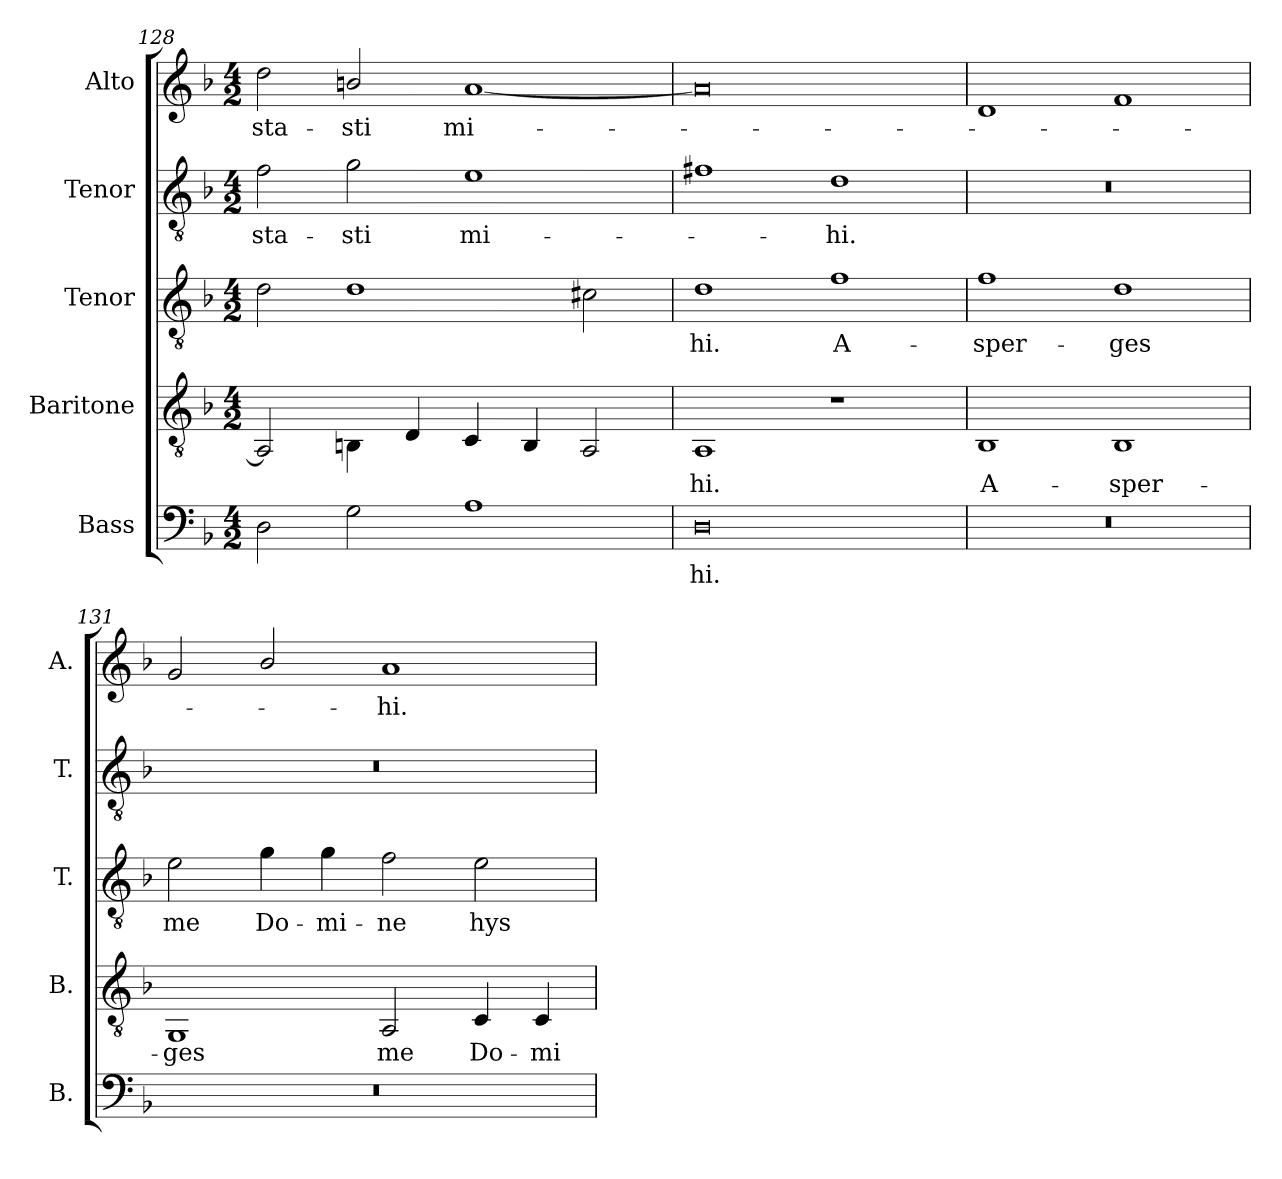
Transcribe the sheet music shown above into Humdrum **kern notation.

**kern	**text	**kern	**text	**kern	**text	**kern	**text	**kern	**text
*part5	*part5	*part4	*part4	*part3	*part3	*part2	*part2	*part1	*part1
*staff5	*staff5	*staff4	*staff4	*staff3	*staff3	*staff2	*staff2	*staff1	*staff1
*I"Bass	*	*I"Baritone	*	*I"Tenor	*	*I"Tenor	*	*I"Alto	*
*I'B.	*	*I'B.	*	*I'T.	*	*I'T.	*	*I'A.	*
*clefF4	*	*clefGv2	*	*clefGv2	*	*clefGv2	*	*clefG2	*
*	*	*	*	*ITrd7c12	*	*ITrd7c12	*	*	*
*k[b-]	*	*k[b-]	*	*k[b-]	*	*k[b-]	*	*k[b-]	*
*F:	*	*F:	*	*F:	*	*F:	*	*F:	*
*M4/2	*	*M4/2	*	*M4/2	*	*M4/2	*	*M4/2	*
=128	=128	=128	=128	=128	=128	=128	=128	=128	=128
!	!	!	!	!	!	!	!LO:LY:b:color=#000000	!	!
!	!	!	!	!	!	!	!	!	!LO:LY:b:color=#000000
2Di\	.	2AAi/]	.	2Di\	.	2Fi\	-sta-	2ddi\	-sta-
!	!	!	!	!	!	!	!LO:LY:b:color=#000000	!	!
!	!	!	!	!	!	!	!	!	!LO:LY:b:color=#000000
2Gi\	.	4BBni\	.	1Di	.	2Gi\	-sti	2bni/	-sti
.	.	4Di/	.	.	.	.	.	.	.
!	!	!	!	!	!	!	!LO:LY:b:color=#000000	!	!
!	!	!	!	!	!	!	!	!	!LO:LY:b:color=#000000
1Ai	.	4Ci/	.	.	.	1Ei	mi-	[1ai	mi-
.	.	4BBi/	.	.	.	.	.	.	.
.	.	2AAi/	.	2C#Xi\	.	.	.	.	.
=129	=129	=129	=129	=129	=129	=129	=129	=129	=129
!	!LO:LY:b:color=#000000	!	!	!	!	!	!	!	!
!	!	!	!LO:LY:b:color=#000000	!	!	!	!	!	!
!	!	!	!	!	!LO:LY:b:color=#000000	!	!	!	!
0Di	-hi.	1AAi	-hi.	1Di	-hi.	1F#Xi	.	0ai]	.
!	!	!	!	!	!LO:LY:b:color=#000000	!	!	!	!
!	!	!	!	!	!	!	!LO:LY:b:color=#000000	!	!
.	.	1r	.	1Fi	A-	1Di	-hi.	.	.
=130	=130	=130	=130	=130	=130	=130	=130	=130	=130
!LO:N:vis=1	!	!	!	!	!	!	!	!	!
!	!	!	!LO:LY:b:color=#000000	!	!	!	!	!	!
!	!	!	!	!	!LO:LY:b:color=#000000	!LO:N:vis=1	!	!	!
0r	.	1BB-i	A-	1Fi	-sper-	0r	.	1di	.
!	!	!	!LO:LY:b:color=#000000	!	!	!	!	!	!
!	!	!	!	!	!LO:LY:b:color=#000000	!	!	!	!
.	.	1BB-i	-sper-	1Di	-ges	.	.	1fi	.
=131	=131	=131	=131	=131	=131	=131	=131	=131	=131
!LO:N:vis=1	!	!	!	!	!	!	!	!	!
!	!	!	!LO:LY:b:color=#000000	!	!	!	!	!	!
!	!	!	!	!	!LO:LY:b:color=#000000	!LO:N:vis=1	!	!	!
0r	.	1GGi	-ges	2Ei\	me	0r	.	2gi/	.
!	!	!	!	!	!LO:LY:b:color=#000000	!	!	!	!
.	.	.	.	4Gi\	Do-	.	.	2b-i/	.
!	!	!	!	!	!LO:LY:b:color=#000000	!	!	!	!
.	.	.	.	4Gi\	-mi-	.	.	.	.
!	!	!	!LO:LY:b:color=#000000	!	!	!	!	!	!
!	!	!	!	!	!LO:LY:b:color=#000000	!	!	!	!
!	!	!	!	!	!	!	!	!	!LO:LY:b:color=#000000
.	.	2AAi/	me	2Fi\	-ne	.	.	1ai	-hi.
!	!	!	!LO:LY:b:color=#000000	!	!	!	!	!	!
!	!	!	!	!	!LO:LY:b:color=#000000	!	!	!	!
.	.	4Ci/	Do-	2Ei\	hys-	.	.	.	.
!	!	!	!LO:LY:b:color=#000000	!	!	!	!	!	!
.	.	4Ci/	-mi-	.	.	.	.	.	.
=	=	=	=	=	=	=	=	=	=
*-	*-	*-	*-	*-	*-	*-	*-	*-	*-
